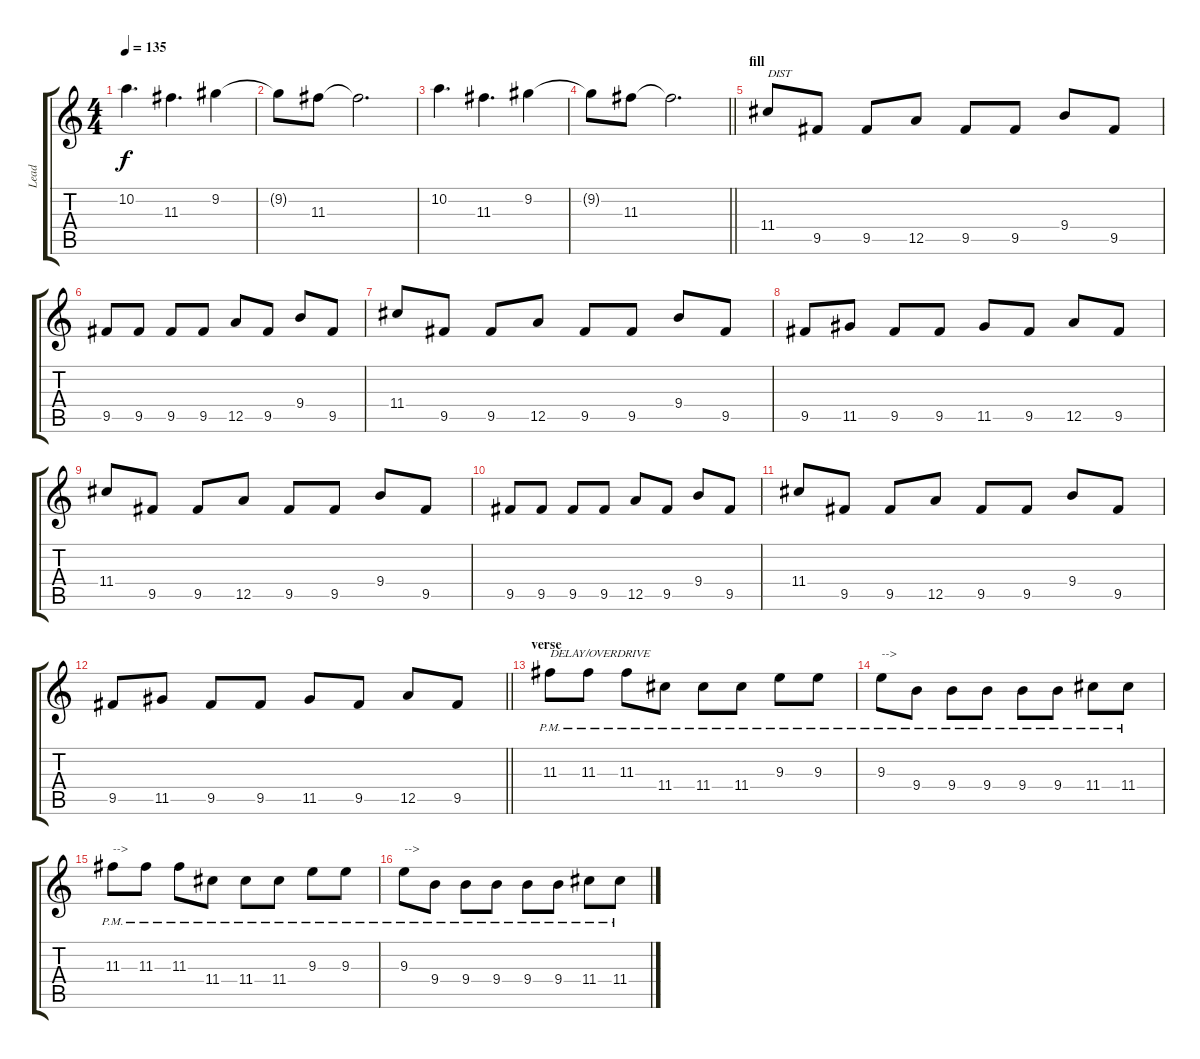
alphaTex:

\track ("Lead" "Lead") {instrument overdrivenguitar}
\staff {score tabs}
\tuning (E4 B3 G3 D3 A2 D2) {hide}
\ts (4 4)
\tempo 135
\clef g2
\ks c
10.2.4{d dy f} 11.3.4{d} 9.2.4 |
9.2{t}.8 11.3.8 11.3{t}.2{d} |
10.2.4{d} 11.3.4{d} 9.2.4 |
\barLineRight lightlight
9.2{t}.8 11.3.8 11.3{t}.2{d} |
\section ("" "fill")
11.4.8{txt "DIST"} 9.5.8 9.5.8 12.5.8 9.5.8 9.5.8 9.4.8 9.5.8 |
9.5.8 9.5.8 9.5.8 9.5.8 12.5.8 9.5.8 9.4.8 9.5.8 |
11.4.8 9.5.8 9.5.8 12.5.8 9.5.8 9.5.8 9.4.8 9.5.8 |
9.5.8 11.5.8 9.5.8 9.5.8 11.5.8 9.5.8 12.5.8 9.5.8 |
11.4.8 9.5.8 9.5.8 12.5.8 9.5.8 9.5.8 9.4.8 9.5.8 |
9.5.8 9.5.8 9.5.8 9.5.8 12.5.8 9.5.8 9.4.8 9.5.8 |
11.4.8 9.5.8 9.5.8 12.5.8 9.5.8 9.5.8 9.4.8 9.5.8 |
\barLineRight lightlight
9.5.8 11.5.8 9.5.8 9.5.8 11.5.8 9.5.8 12.5.8 9.5.8 |
\section ("" "verse")
11.3{pm}.8{txt "DELAY/OVERDRIVE"} 11.3{pm}.8 11.3{pm}.8 11.4{pm}.8 11.4{pm}.8 11.4{pm}.8 9.3{pm}.8 9.3{pm}.8 |
9.3{pm}.8{txt "-->"} 9.4{pm}.8 9.4{pm}.8 9.4{pm}.8 9.4{pm}.8 9.4{pm}.8 11.4{pm}.8 11.4{pm}.8 |
11.3{pm}.8{txt "-->"} 11.3{pm}.8 11.3{pm}.8 11.4{pm}.8 11.4{pm}.8 11.4{pm}.8 9.3{pm}.8 9.3{pm}.8 |
9.3{pm}.8{txt "-->"} 9.4{pm}.8 9.4{pm}.8 9.4{pm}.8 9.4{pm}.8 9.4{pm}.8 11.4{pm}.8 11.4{pm}.8
